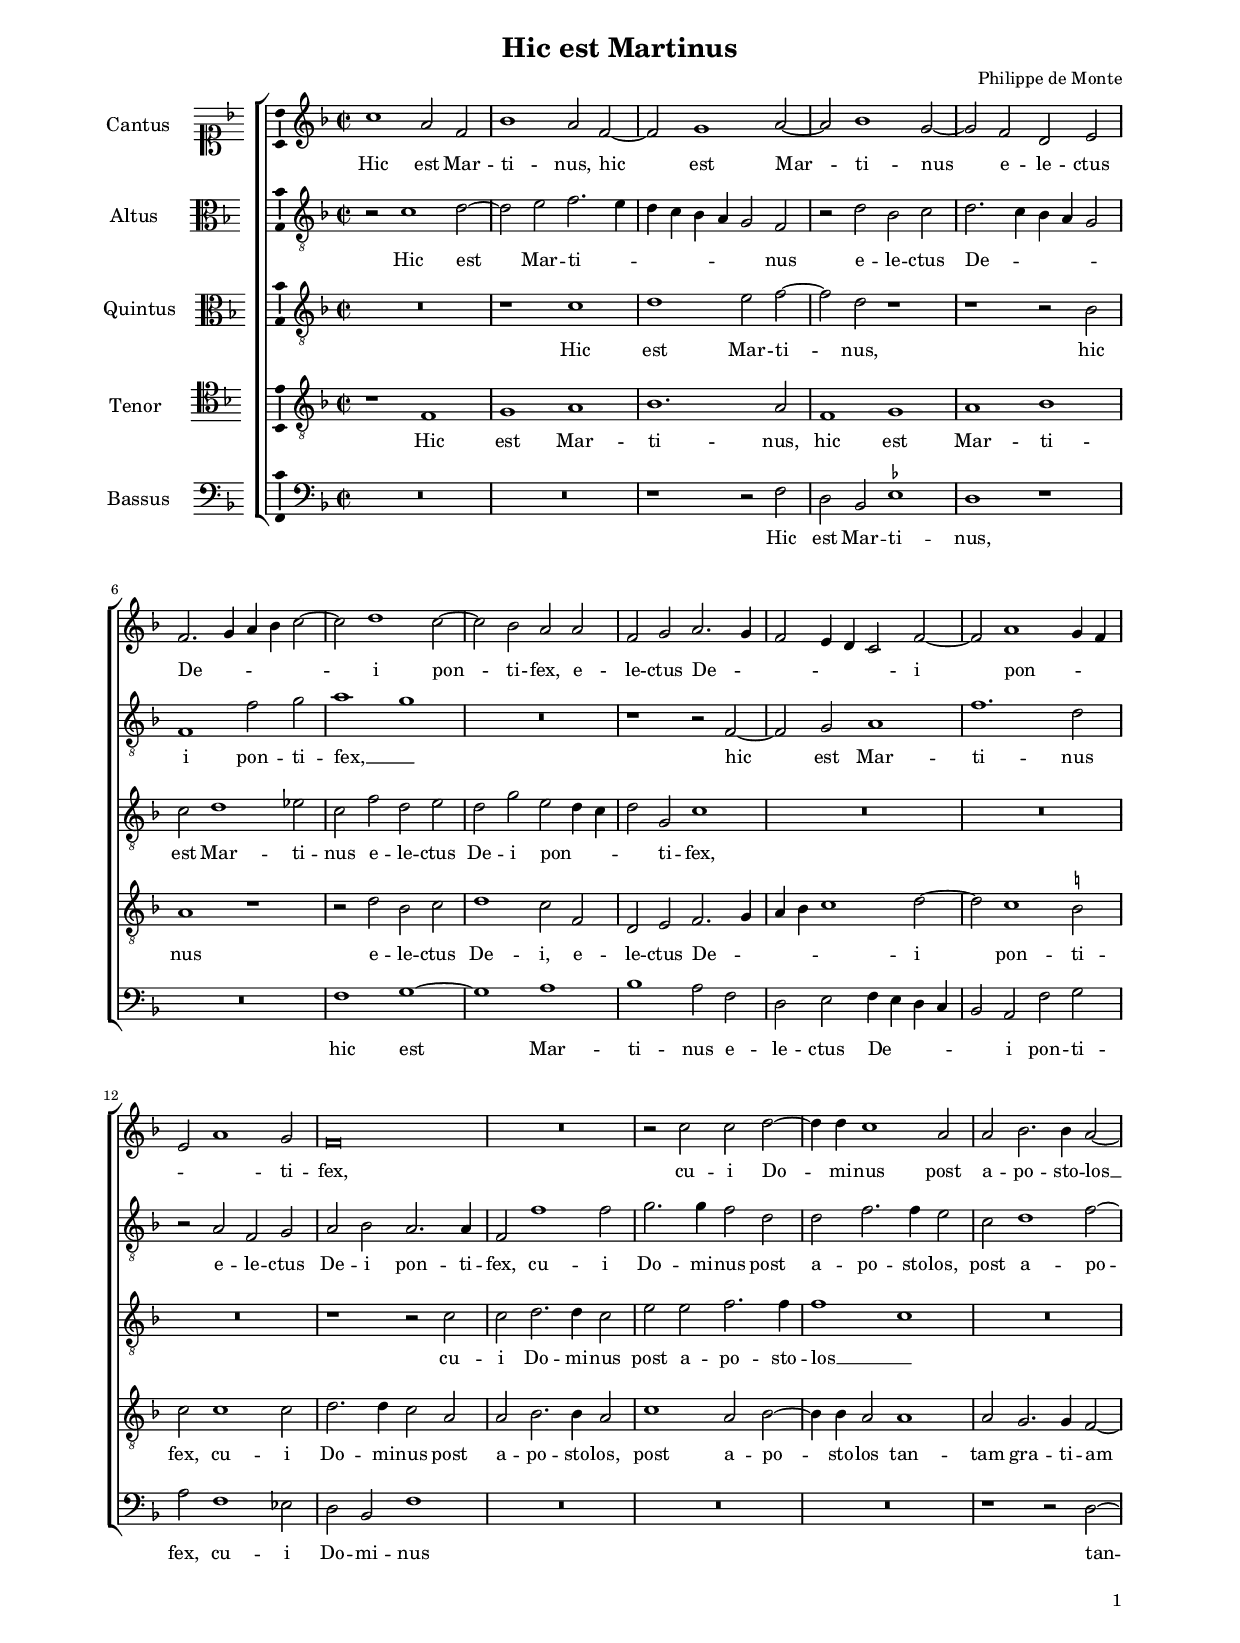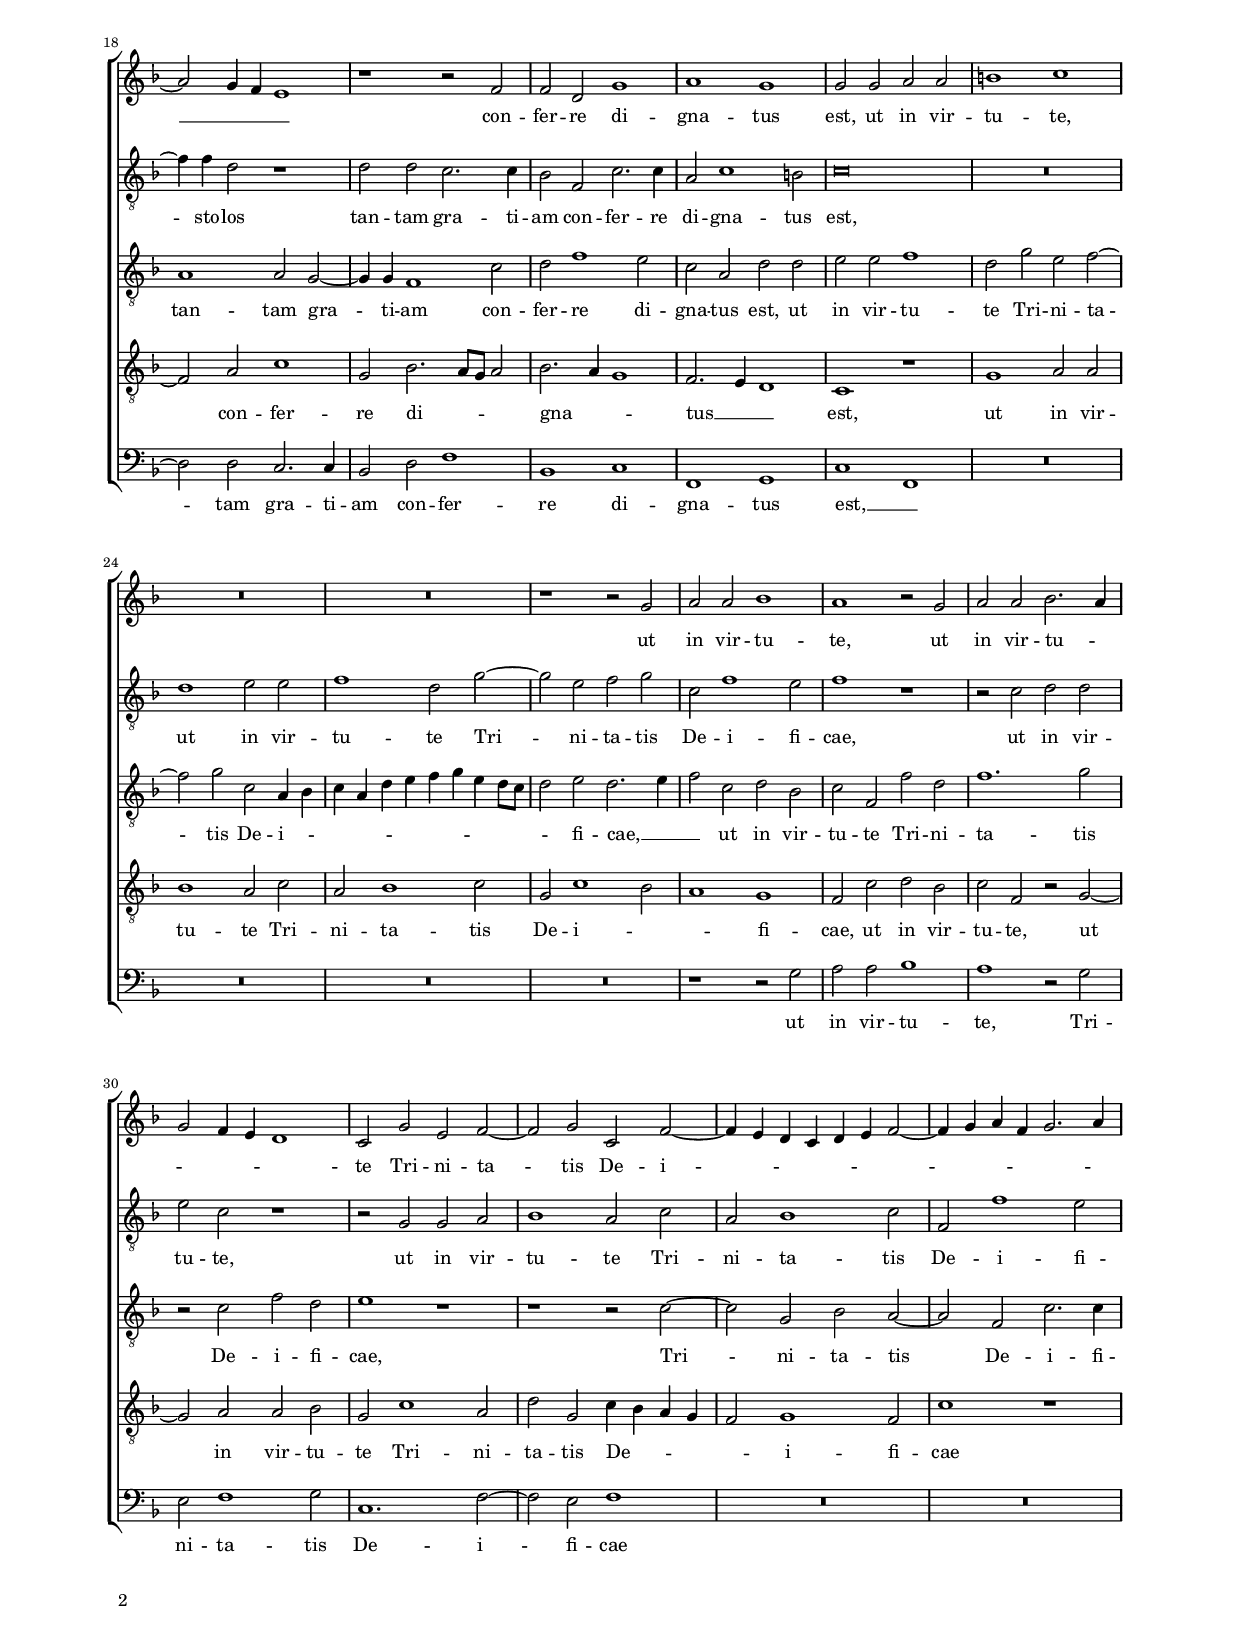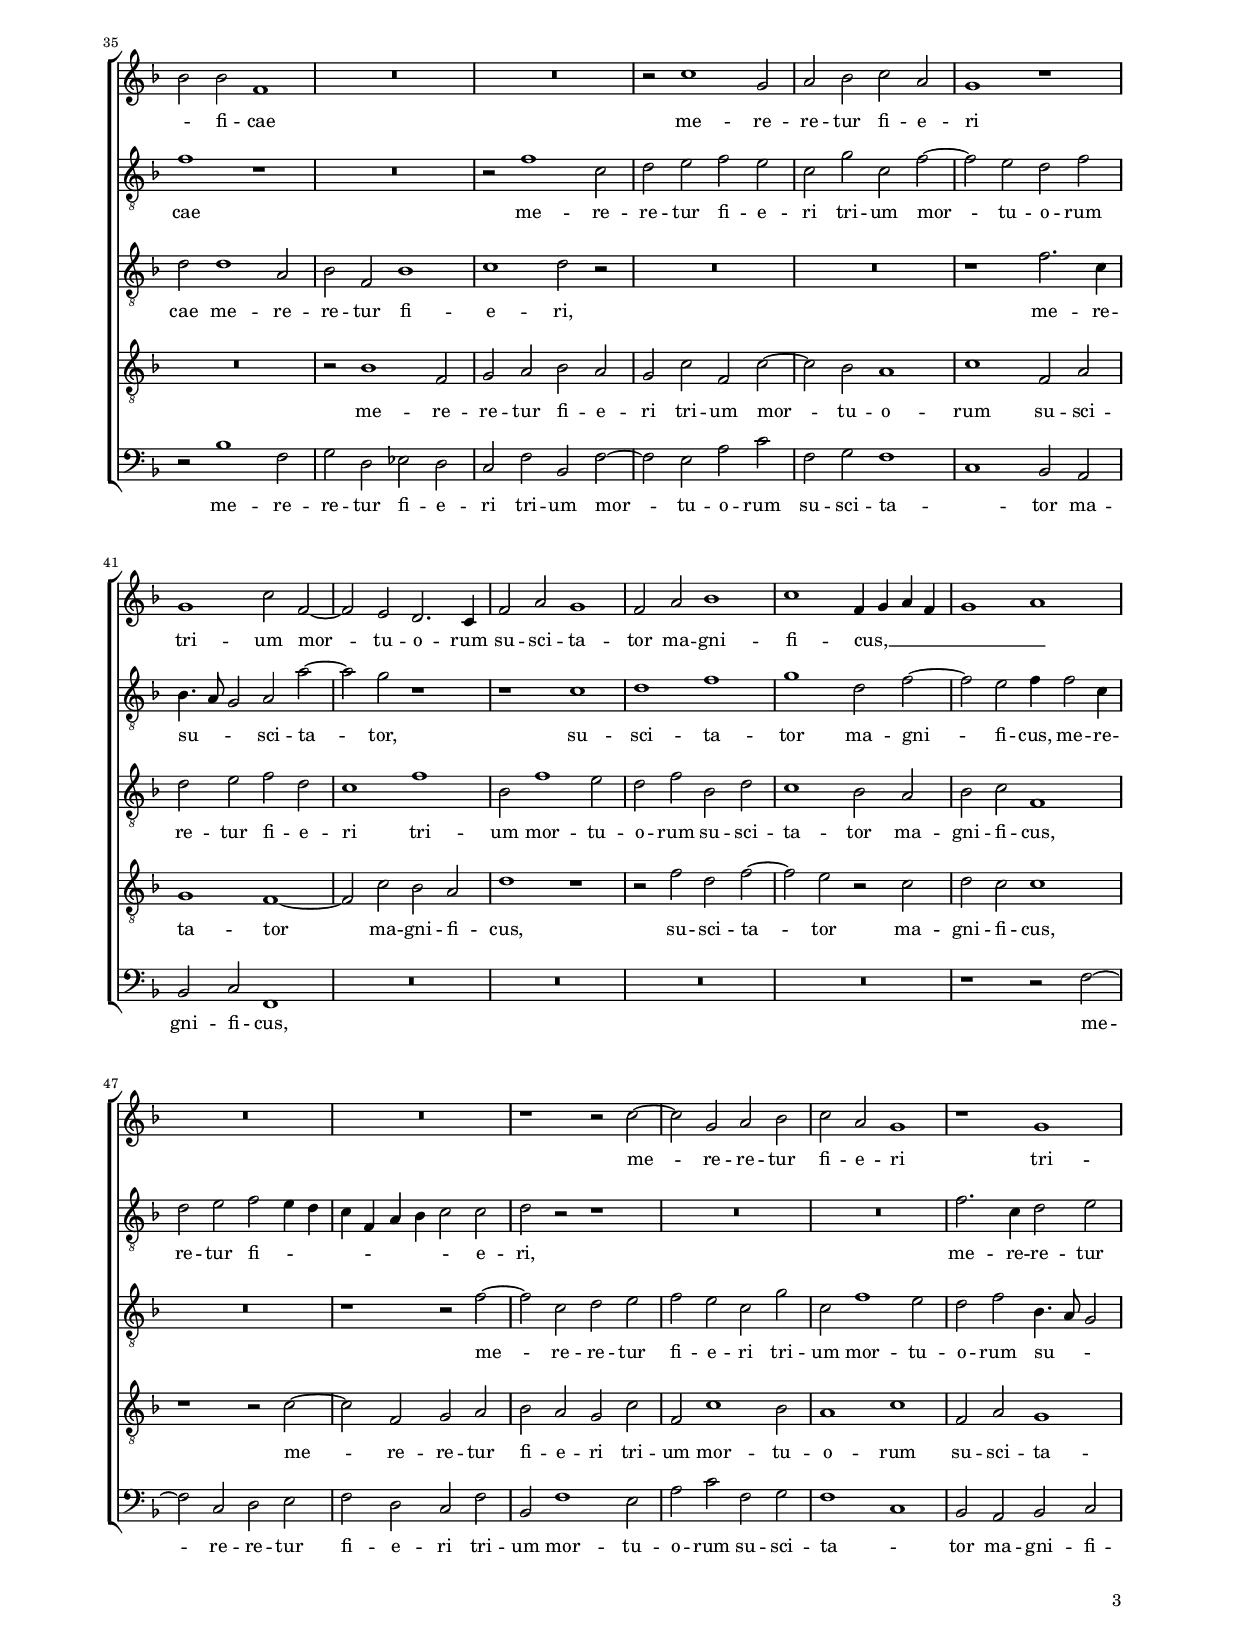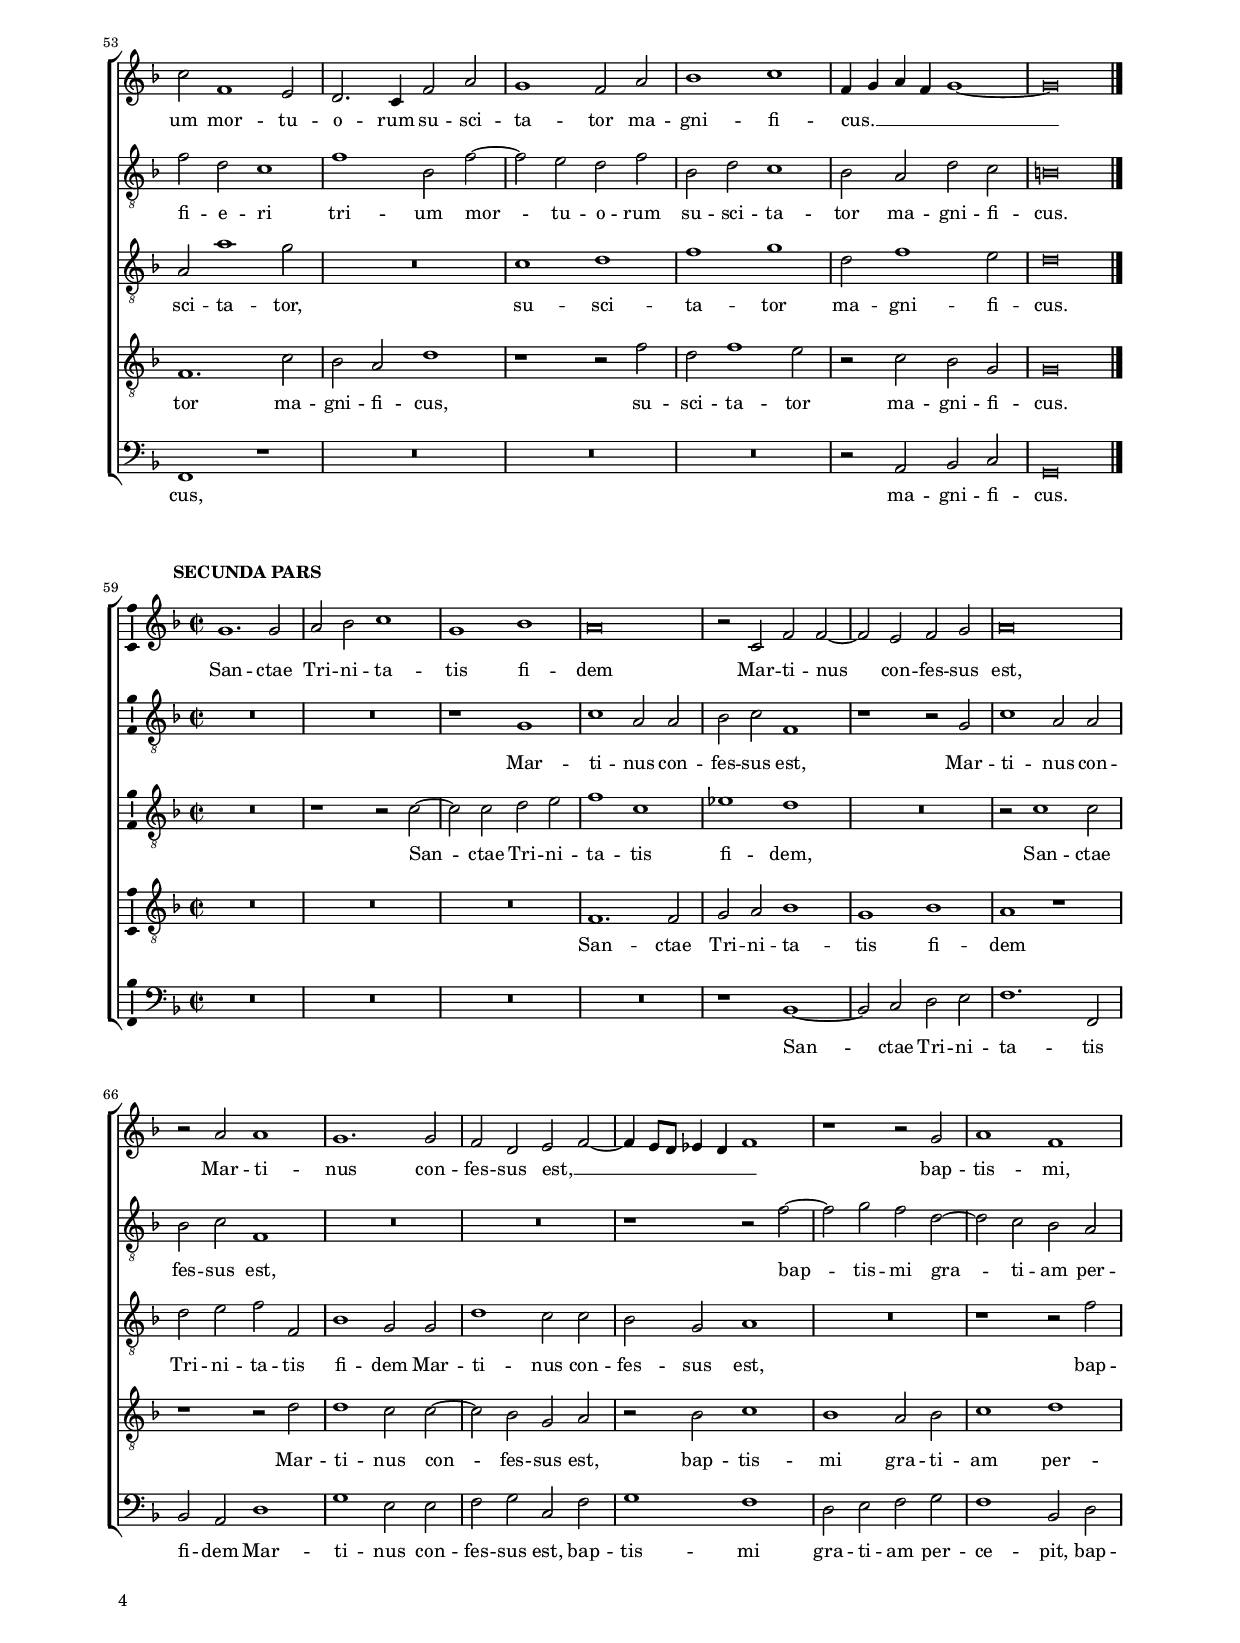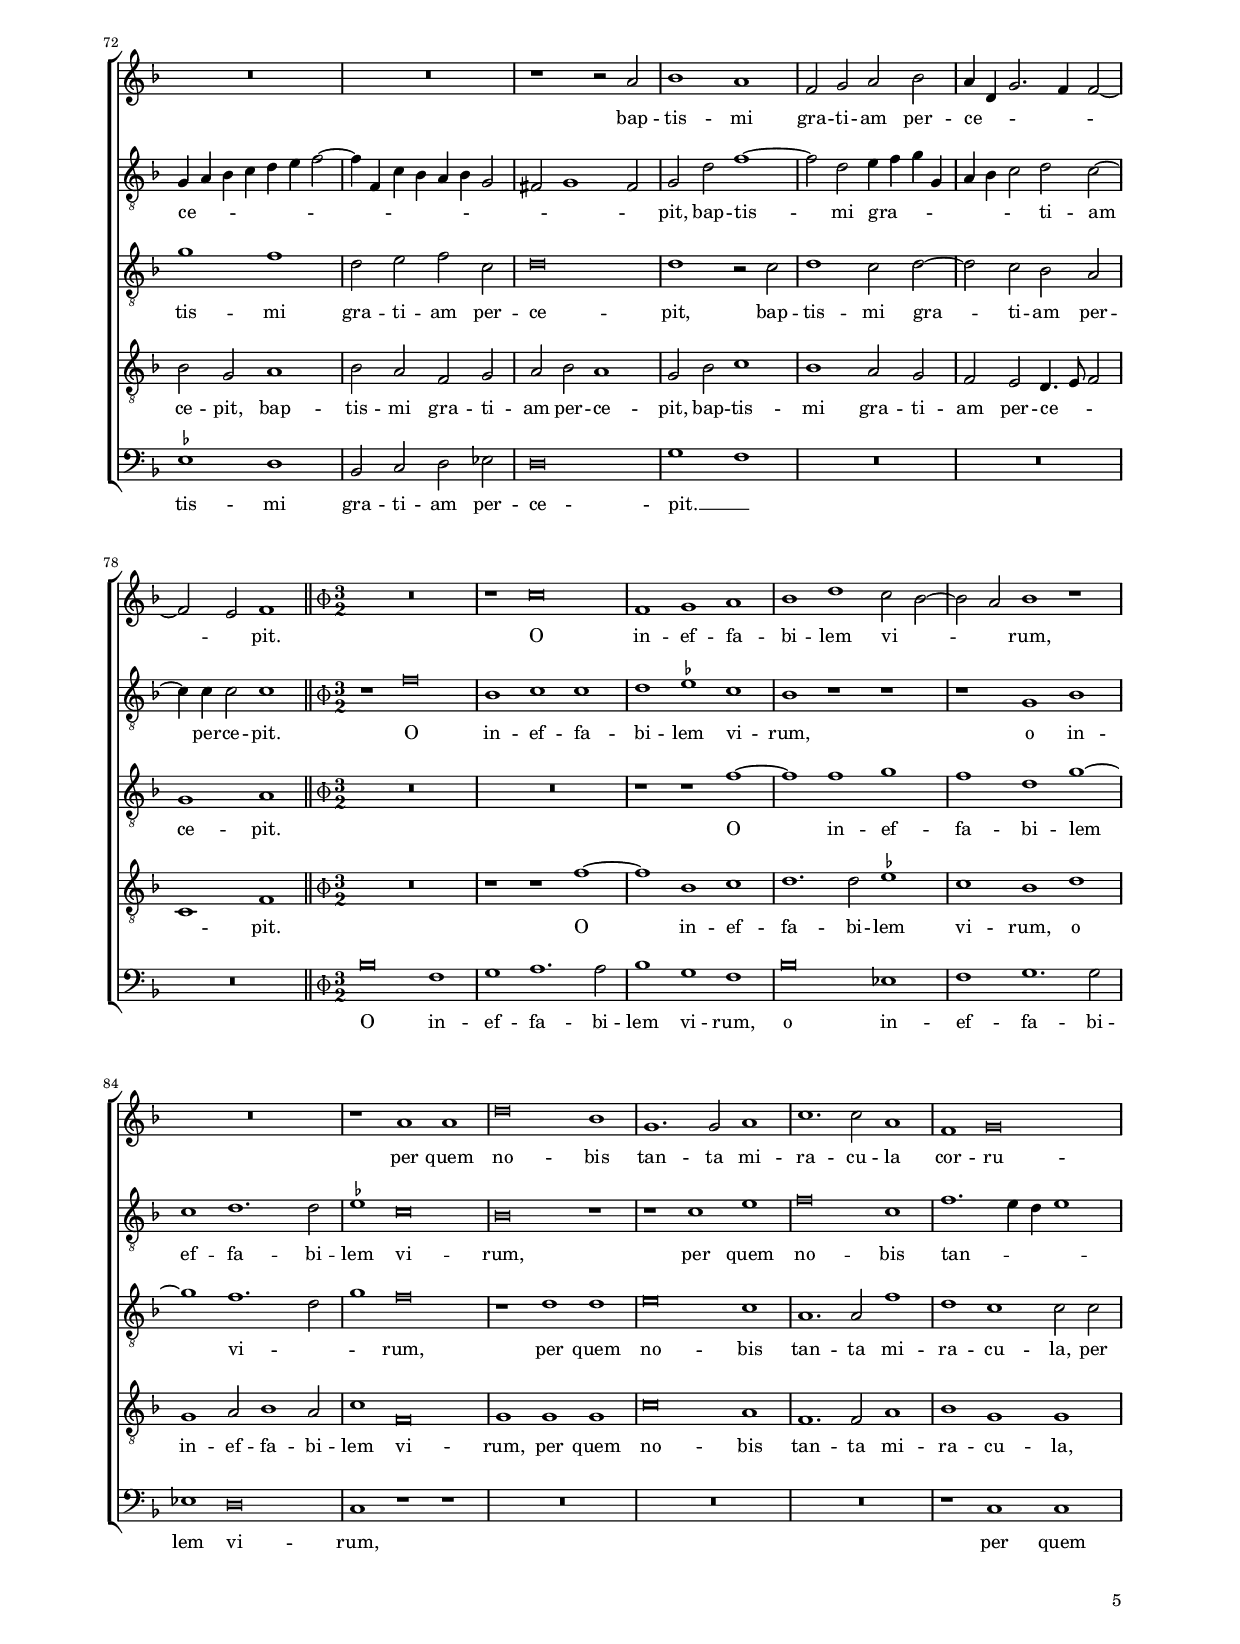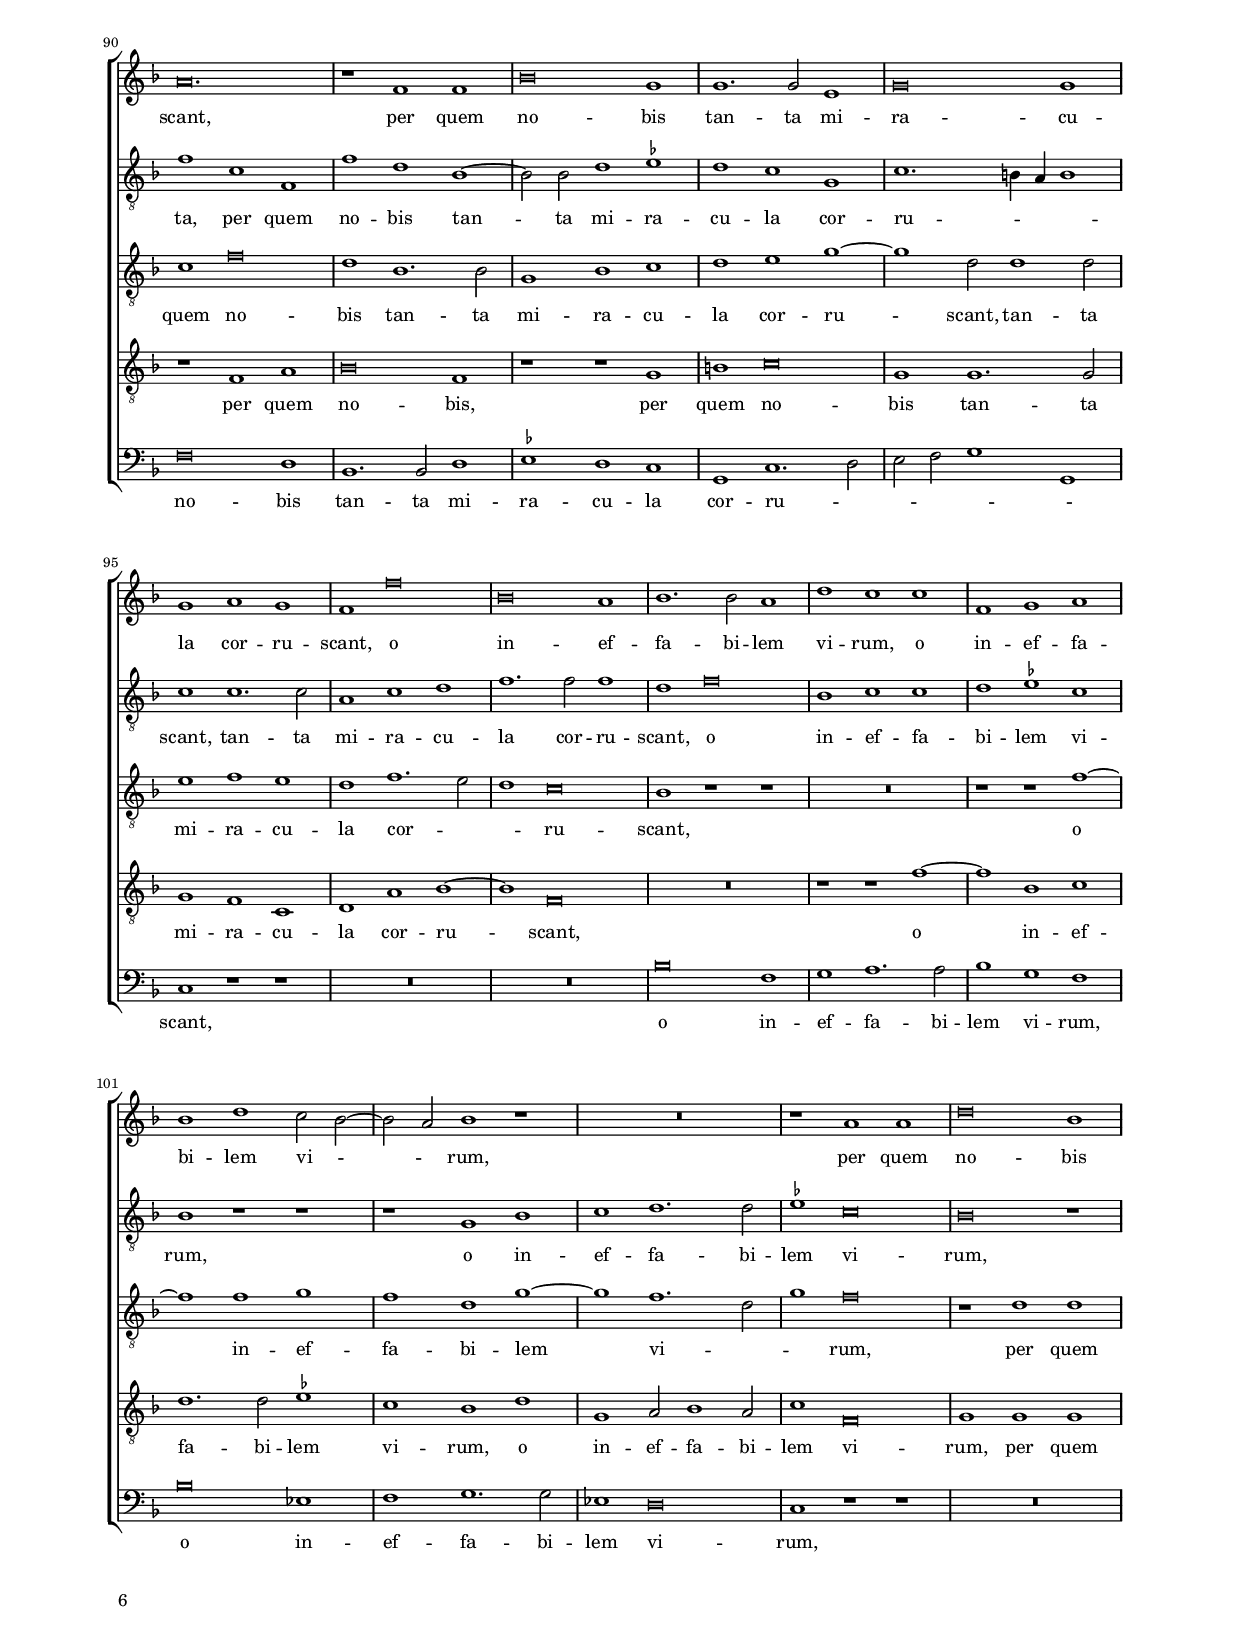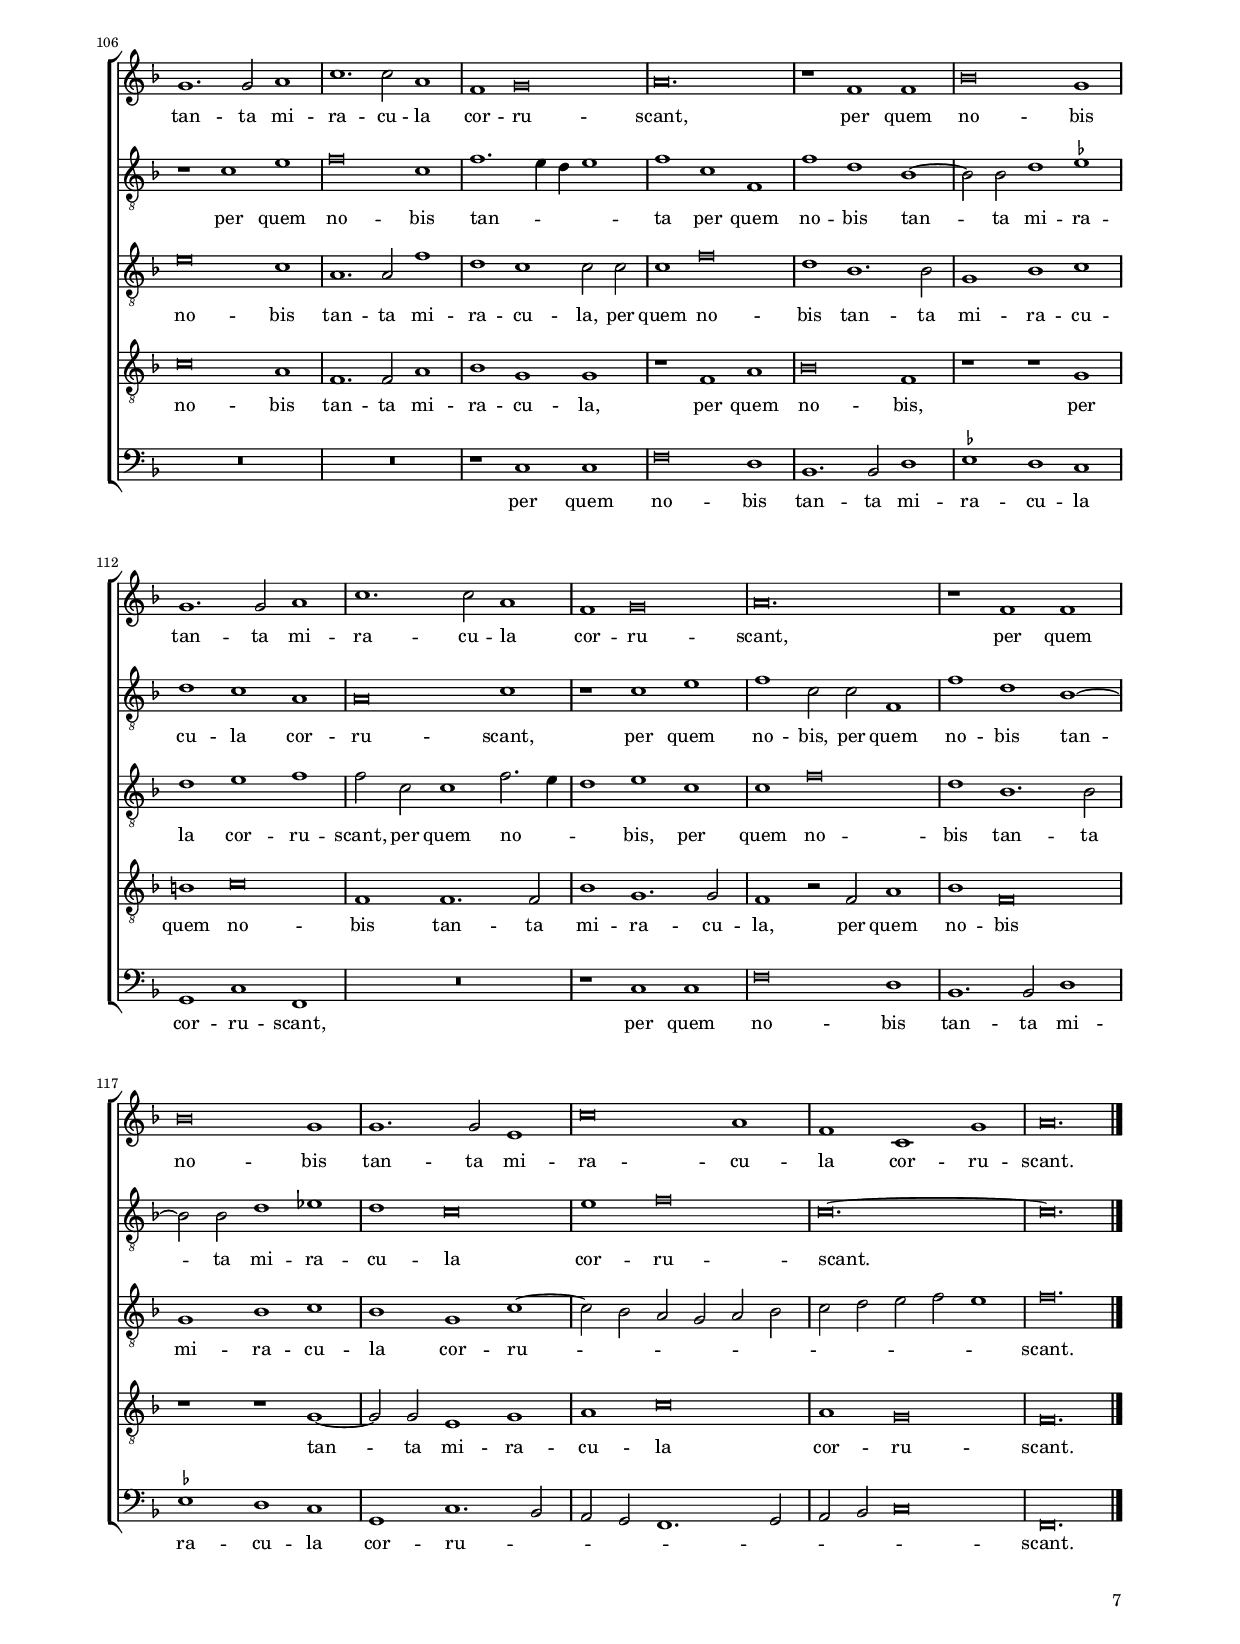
\header
{
  title="Hic est Martinus"
  composer="Philippe de Monte"
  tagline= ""
}

\version "2.24.2"
\language deutsch
#(set-global-staff-size 15)
% #(set-default-paper-size "letter")
#(ly:set-option 'point-and-click #f)

	
	ficta = { \once \set suggestAccidentals = ##t }
	
	forget = #(define-music-function (music) (ly:music?) #{
		\accidentalStyle forget
		$music
		\accidentalStyle default
		#})
	
	#(define ((double-time-signature glyph a b) grob)
	(grob-interpret-markup grob
			(markup #:override '(baseline-skip . 2.5) #:number
					(#:line ((markup (#:musicglyph glyph))
							(#:fontsize -1 #:column (a b)))))))


\paper
	{
	top-margin = 1.8 \cm
	bottom-margin = 1.2 \cm
	left-margin = 2 \cm
	right-margin = 2 \cm
	ragged-bottom = ##f
	ragged-last-bottom = ##f
	print-page-number = ##f
	score-system-spacing = #'((basic-distance . 16) (minimum-distance . 14) (padding . 5) (strechability . 150))
	system-system-spacing = #'((basic-distance . 16) (minimum-distance . 14) (padding . 5) (strechability . 150))
	oddFooterMarkup=\markup   \fill-line { "" \fromproperty #'page:page-number-string }
	evenFooterMarkup=\markup  \fill-line { \fromproperty #'page:page-number-string "" }
	last-bottom-spacing = #'((basic-distance . 12) (minimum-distance . 7) (padding . 4))
%	systems-per-page = 3
%	page-count = 6
%	min-systems-per-page = 3
	}

global = {
	\key f \major
	\time 2/2 \set Score.measureLength = #(ly:make-moment 2/1)
	\set Score.tempoHideNote = ##t
	\tempo 2 = 90
	\skip 1*2*58 \bar "|."
	}
	

incipitcantus = \markup { \score {
	{
	\set Staff.instrumentName = \markup { \fontsize #1 "Cantus" }
	\key f \major
	\clef soprano
	s4 \bar ""
	}
	\layout  {
	raggedright = ##t
	indent = 1.8 \cm
	line-width = 2.5 \cm
	\context { \Staff \remove Time_signature_engraver }
	\override Staff.Clef.Y-extent = #'(0 . 0)
	}} \hspace #1 }
	  
	  
incipitaltus = \markup { \score {
	{
	\set Staff.instrumentName = \markup { \fontsize #1 "Altus" }
	\key f \major
	\clef alto
	s4 \bar ""
	}
	\layout  {
	raggedright = ##t
	indent = 1.8 \cm
	line-width = 2.5 \cm
	\context { \Staff \remove Time_signature_engraver }
	\override Staff.Clef.Y-extent = #'(0 . 0)
	}} \hspace #1 }
	  
	  
incipitquintus = \markup { \score {
	{
	\set Staff.instrumentName = \markup { \fontsize #1 "Quintus" }
	\key f \major
	\clef alto
	s4 \bar ""
	}
	\layout  {
	raggedright = ##t
	indent = 1.8 \cm
	line-width = 2.5 \cm
	\context { \Staff \remove Time_signature_engraver }
	\override Staff.Clef.Y-extent = #'(0 . 0)
	}} \hspace #1 }
	  

incipittenor = \markup { \score {
	{
	\set Staff.instrumentName = \markup { \fontsize #1 "Tenor" }
	\key f \major
	\clef tenor
	s4 \bar ""
	}
	\layout  {
	raggedright = ##t
	indent = 1.8 \cm
	line-width = 2.5 \cm
	\context { \Staff \remove Time_signature_engraver }
	\override Staff.Clef.Y-extent = #'(0 . 0)
	}} \hspace #1 }

	  
incipitbassus = \markup { \score {
	{
	\set Staff.instrumentName = \markup { \fontsize #1 "Bassus" }
	\key f \major
	\clef bass
	s4 \bar ""
	}
	\layout  {
	raggedright = ##t
	indent = 1.8 \cm
	line-width = 2.5 \cm
	\context { \Staff \remove Time_signature_engraver }
	\override Staff.Clef.Y-extent = #'(0 . 0)
	}} \hspace #1 }


cantus =  \relative c''
	{
	c1 a2 f
	b1 a2 f~
	f2 g1 a2~
	a2 b1 g2~
%5
	g2 f d e |
	f2. g4 a b c2~
	c2 d1 c2~
	c2 b a a
	f2 g a2. g4
%10
	f2 e4 d c2 f~ |
	f2 a1 g4 f
	e2 a1 g2
	f\breve
	R\breve
%15
	r2 c' c d~ |
	d4 d c1 a2
	a2 b2. b4 a2~
	a2 g4 f e1
	r1 r2 f
%20
	f2 d g1 |
	a1 g
	g2 g a a
	h1 c
	R\breve
%25
	R\breve
	r1 r2 g |
	a2 a b1
	a1 r2 g
	a2 a b2. a4
%30
	g2 f4 e d1
	c2 g' e f~
	f2 g c, f~ |
	f4 e d c d4 e f2~
	f4 g a f g2. a4
%35
	b2 b f1
	R\breve
	R\breve
	r2 c'1 g2 |
	a2 b c a
%40
	g1 r
	g1 c2 f,~
	f2 e d2. c4
	f2 a g1
	f2 a b1 |
%45
	c1 f,4 g a f
	g1 a
	R\breve
	R\breve
	r1 r2 c~
%50
	c2 g a b |
	c2 a g1
	r1 g
	c2 f,1 e2
	d2. c4 f2 a
%55
	g1 f2 a |
	b1 c
	f,4 g a f g1~
	g\breve |
	}


altus =  \relative c'
	{
	r2 c1 d2~
	d2 e f2. e4
	d4 c b a g2 f
	r2 d' b c
%5
	d2. c4 b a g2 |
	f1 f'2 g
	a1 g
	R\breve
	r1 r2 f,~
%10
	f2 g a1 |
	f'1. d2
	r2 a f g
	a2 b a2. a4
	f2 f'1 f2
%15
	g2. g4 f2 d |
	d2 f2. f4 e2
	c2 d1 f2~
	f4 f d2 r1
	d2 d c2. c4
%20
	b2 f c'2. c4 |
	a2 c1 h2
	c\breve
	R\breve
	d1 e2 e
%25
	f1 d2 g~ |
	g2 e f g
	c,2 f1 e2
	f1 r
	r2 c d d
%30
	e2 c r1 |
	r2 g g a
	b1 a2 c
	a2 b1 c2
	f,2 f'1 e2
%35
	f1 r |
	R\breve
	r2 f1 c2
	d2 e f e
	c2 g' c, f~
%40
	f2 e d f |
	b,4. a8 g2 a a'~
	a2 g r1
	r1 c,
	d1 f
%45
	g1 d2 f~ |
	f2 e f4 f2 c4
	d2 e f e4 d
	c4 f, a b c2 c
	d2 r r1
%50
	R\breve |
	R\breve
	f2. c4 d2 e
	f2 d c1
	f1 b,2 f'~
%55
	f2 e d f |
	b,2 d c1
	b2 a d c
	h\breve |
	}


quintus  =  \relative c'
	{
	R\breve
	r1 c
	d1 e2 f~
	f2 d r1
%5
	r1 r2 b |
	c2 d1 es2
	c2 f d e
	d2 g e d4 c
	d2 g, c1
%10
	R\breve |
	R\breve
	R\breve
	r1 r2 c
	c2 d2. d4 c2
%15
	e2 e f2. f4 |
	f1 c
	R\breve
	a1 a2 g~
	g4 g f1 c'2
%20
	d2 f1 e2 |
	c2 a d d
	e2 e f1
	d2 g e f~
	f2 g c, a4 b
%25
	c4 a d e f g e d8 c |
	d2 e d2. e4
	f2 c d b
	c2 f, f' d
	f1. g2
%30
	r2 c, f d |
	e1 r
	r1 r2 c~
	c2 g b a~
	a2 f c'2. c4
%35
	d2 d1 a2 |
	b2 f b1
	c1 d2 r
	R\breve
	R\breve
%40
	r1 f2. c4 |
	d2 e f d
	c1 f
	b,2 f'1 e2
	d2 f b, d
%45
	c1 b2 a |
	b2 c f,1
	R\breve
	r1 r2 f'~
	f2 c d e
%50
	f2 e c g' |
	c,2 f1 e2
	d2 f b,4. a8 g2
	a2 a'1 g2
	R\breve
%55
	c,1 d |
	f1 g
	d2 f1 e2
	d\breve |
	}


tenor =  \relative c'
	{
	r1 f,
	g1 a
	b1. a2
	f1 g
%5
	a1 b |
	a1 r
	r2 d b c
	d1 c2 f,
	d2 e f2. g4
%10
	a4 b c1 d2~ |
	d2 c1 \ficta h2
	c2 c1 c2
	d2. d4 c2 a
	a2 b2. b4 a2
%15
	c1 a2 b~ |
	b4 b a2 a1
	a2 g2. g4 f2~
	f2 a c1
	g2 b2. a8 g a2
%20
	b2. a4 g1 |
	f2. e4 d1
	c1 r
	g'1 a2 a
	b1 a2 c
%25
	a2 b1 c2 |
	g2 c1 b2
	a1 g
	f2 c' d b
	c2 f, r g~ |
%30
	g2 a a b |
	g2 c1 a2
	d2 g, c4 b a g
	f2 g1 f2
	c'1 r
%35
	R\breve |
	r2 b1 f2
	g2 a b a
	g2 c f, c'~
	c2 b a1
%40
	c1 f,2 a |
	g1 f~
	f2 c' b a
	d1 r
	r2 f d f~
%45
	f2 e r c |
	d2 c c1
	r1 r2 c~
	c2 f, g a
	b2 a g c
%50
	f,2 c'1 b2 |
	a1 c
	f,2 a g1
	f1. c'2
	b2 a d1
%55
	r1 r2 f |
	d2 f1 e2
	r2 c b g
	g\breve |
	}


bassus  =  \relative c
	{
	R\breve
	R\breve
	r1 r2 f
	d2 b \ficta es1
%5
	d1 r |
	R\breve
	f1 g~
	g1 a
	b1 a2 f
%10
	d2 e f4 e d c |
	b2 a f' g
	a2 f1 es2
	d2 b f'1
	R\breve
%15
	R\breve |
	R\breve
	r1 r2 d~
	d2 d c2. c4
	b2 d f1
%20
	b,1 c |
	f,1 g
	c1 f,
	R\breve
	R\breve
%25
	R\breve |
	R\breve
	r1 r2 g'
	a2 a b1
	a1 r2 g
%30
	e2 f1 g2 |
	c,1. f2~
	f2 e f1
	R\breve
	R\breve
%35
	r2 b1 f2 |
	g2 d es d
	c2 f b, f'~
	f2 e a c
	f,2 g f1
%40
	c1 b2 a |
	b2 c f,1
	R\breve
	R\breve
	R\breve
%45
	R\breve |
	r1 r2 f'~
	f2 c d e
	f2 d c f
	b,2 f'1 e2
%50
	a2 c f, g |
	f1 c
	b2 a b c
	f,1 r
	R\breve
%55
	R\breve |
	R\breve
	r2 a b c
	g\breve |
	}


lyricscantus = \lyricmode {
	Hic est Mar -- ti -- nus,
	hic est Mar -- ti -- nus
	e -- le -- ctus De -- _ _ _ _ i pon -- ti -- fex,
	e -- le -- ctus De -- _ _ _ _ _ i pon -- _ _ _ _ ti -- fex,
	cu -- i Do -- mi -- nus post a -- po -- sto -- los __ _ _ _ con -- fer -- re di -- gna -- tus est,
	ut in vir -- tu -- te,
	ut in vir -- tu -- te,
	ut in vir -- tu -- _ _ _ _ _ te
	Tri -- ni -- ta -- tis De -- i -- _ _ _ _ _ _ _ _ _ _ _ _ fi -- cae
	me -- re -- re -- tur fi -- e -- ri
	tri -- um mor -- tu -- o -- rum su -- sci -- ta -- tor ma -- gni -- fi -- cus, __ _ _ _ _ _
	me -- re -- re -- tur fi -- e -- ri
	tri -- um mor -- tu -- o -- rum su -- sci -- ta -- tor ma -- gni -- fi -- cus. __ _ _ _ _
	}


lyricsaltus = \lyricmode {
	Hic est Mar -- ti -- _ _ _ _ _ _ nus
	e -- le -- ctus De -- _ _ _ _ i pon -- ti -- fex, __ _
	hic est Mar -- ti -- nus
	e -- le -- ctus De -- i pon -- ti -- fex,
	cu -- i Do -- mi -- nus post a -- po -- sto -- los,
	post a -- po -- sto -- los tan -- tam gra -- ti -- am con -- fer -- re di -- gna -- tus est,
	ut in vir -- tu -- te
	Tri -- ni -- ta -- tis De -- i -- fi -- cae,
	ut in vir -- tu -- te,
	ut in vir -- tu -- te
	Tri -- ni -- ta -- tis De -- i -- fi -- cae
	me -- re -- re -- tur fi -- e -- ri
	tri -- um mor -- tu -- o -- rum su -- _ _ sci -- ta -- tor,
	su -- sci -- ta -- tor ma -- gni -- fi -- cus,
	me -- re -- re -- tur fi -- _ _ _ _ _ _ _ e -- ri,
	me -- re -- re -- tur fi -- e -- ri
	tri -- um mor -- tu -- o -- rum su -- sci -- ta -- tor ma -- gni -- fi -- cus.
	}

	
lyricsquintus = \lyricmode {
	Hic est Mar -- ti -- nus,
	hic est Mar -- ti -- nus
	e -- le -- ctus De -- i pon -- _ _ _ ti -- fex,
	cu -- i Do -- mi -- nus post a -- po -- sto -- los __ _ tan -- tam gra -- ti -- am con -- fer -- re di -- gna -- tus est,
	ut in vir -- tu -- te
	Tri -- ni -- ta -- tis De -- i -- _ _ _ _ _ _ _ _ _ _ _ fi -- cae, __ _ _
	ut in vir -- tu -- te
	Tri -- ni -- ta -- tis De -- i -- fi -- cae,
	Tri -- ni -- ta -- tis De -- i -- fi -- cae
	me -- re -- re -- tur fi -- e -- ri,
	me -- re -- re -- tur fi -- e -- ri
	tri -- um mor -- tu -- o -- rum su -- sci -- ta -- tor ma -- gni -- fi -- cus,
	me -- re -- re -- tur fi -- e -- ri
	tri -- um mor -- tu -- o -- rum su -- _ _ sci -- ta -- tor,
	su -- sci -- ta -- tor ma -- gni -- fi -- cus.
	}


lyricstenor = \lyricmode {
	Hic est Mar -- ti -- nus,
	hic est Mar -- ti -- nus
	e -- le -- ctus De -- i,
	e -- le -- ctus De -- _ _ _ _ i pon -- ti -- fex,
	cu -- i Do -- mi -- nus post a -- po -- sto -- los,
	post a -- po -- sto -- los tan -- tam gra -- ti -- am con -- fer -- re di -- _ _ _ gna -- _ _ tus __ _ _ est,
	ut in vir -- tu -- te
	Tri -- ni -- ta -- tis De -- i -- _ _ fi -- cae,
	ut in vir -- tu -- te,
	ut in vir -- tu -- te
	Tri -- ni -- ta -- tis De -- _ _ _ _ i -- fi -- cae
	me -- re -- re -- tur fi -- e -- ri
	tri -- um mor -- tu -- o -- rum su -- sci -- ta -- tor ma -- gni -- fi -- cus,
	su -- sci -- ta -- tor ma -- gni -- fi -- cus,
	me -- re -- re -- tur fi -- e -- ri
	tri -- um mor -- tu -- o -- rum su -- sci -- ta -- tor ma -- gni -- fi -- cus,
	su -- sci -- ta -- tor ma -- gni -- fi -- cus.
	}


lyricsbassus = \lyricmode {
	Hic est Mar -- ti -- nus,
	hic est Mar -- ti -- nus
	e -- le -- ctus De -- _ _ _ _ i pon -- ti -- fex,
	cu -- i Do -- mi -- nus tan -- tam gra -- ti -- am con -- fer -- re di -- gna -- tus est, __ _
	ut in vir -- tu -- te,
	Tri -- ni -- ta -- tis De -- i -- fi -- cae
	me -- re -- re -- tur fi -- e -- ri
	tri -- um mor -- tu -- o -- rum su -- sci -- ta -- _ tor ma -- gni -- fi -- cus,
	me -- re -- re -- tur fi -- e -- ri
	tri -- um mor -- tu -- o -- rum su -- sci -- ta -- _ tor ma -- gni -- fi -- cus,
	ma -- gni -- fi -- cus.
	}


\score
{  
	\transpose c c {
	\new ChoirStaff \with { \override StaffGrouper.staff-staff-spacing.basic-distance = #12 }
	<<

	\new Staff << \global
	\new Voice="v1" {
		\set Staff.instrumentName=\incipitcantus
		\set Staff.midiInstrument = "reed organ"
		\clef violin
		\cantus }
	\new Lyrics \lyricsto "v1" {\lyricscantus }
	>>


	\new Staff << \global
	\new Voice="v2" {
		\set Staff.instrumentName=\incipitaltus
		\set Staff.midiInstrument = "reed organ"
		\clef "G_8" % violin
		\altus}
	\new Lyrics \lyricsto "v2" {\lyricsaltus }
	>>


	\new Staff << \global
	\new Voice="v5" {
		\set Staff.instrumentName=\incipitquintus
		\set Staff.midiInstrument = "reed organ"
		\clef "G_8" % violin
		\quintus}
	\new Lyrics \lyricsto "v5" {\lyricsquintus }
	>>


	\new Staff << \global
	\new Voice="v3" {
		\set Staff.instrumentName=\incipittenor
		\set Staff.midiInstrument = "reed organ"
		\clef "G_8"
		\tenor }
	\new Lyrics \lyricsto "v3" {\lyricstenor }
	>>


	\new Staff << \global
	\new Voice="v4" {
		\set Staff.instrumentName=\incipitbassus
		\set Staff.midiInstrument = "reed organ"
		\clef bass
		\bassus }
	\new Lyrics \lyricsto "v4" {\lyricsbassus}
	>>

	>>
	} % transpose

	\layout
	{
	indent = 2.5 \cm
	\context { \Staff \override TimeSignature.break-visibility = #end-of-line-invisible }
	\context { \Lyrics \override VerticalAxisGroup.nonstaff-relatedstaff-spacing.padding = #1.4 }
%	\context { \Lyrics \override LyricText.font-size = #1 }
	\context { \Staff \consists Ambitus_engraver }
	\context { \Score \override BarNumber.padding = #2 }
	\context { \Voice \override NoteHead.style = #'baroque }
	}


\midi
	{
	}

}

%%%%%%%%%%%%%%%%%%%%  SECUNDA PARS %%%%%%%%%%%%%%%%%%%%


global = {
	\key f \major
	\time 2/2 \set Score.measureLength = #(ly:make-moment 2/1)
	\set Score.tempoHideNote = ##t
	\tempo 2 = 90
	\set Score.currentBarNumber = #59
	\skip 1*2*20 \bar "||"
	\once \override Score.TimeSignature.stencil = #(double-time-signature "timesig.mensural34" "3" "2") \time 3/1
	\override SpacingSpanner.base-shortest-duration = #(ly:make-moment 1/2) %\newSpacingSection
	\tempo 1 = 135
	\skip 1*3*43 \bar "|."
	}


cantus =  \relative c''
	{
	g1. g2   
	a2 b c1
	g1 b
	a\breve
%5
	r2 c, f f~ |
	f2 e f g
	a\breve
	r2 a a1
	g1. g2
%10
	f2 d e f~ |
	f4 e8 d es4 d f1
	r1 r2 g
	a1 f
	R\breve
%15
	R\breve |
	r1 r2 a
	b1 a
	f2 g a b
	a4 d, g2. f4 f2~
%20
	f2 e f1 |
% Triple time
	R\breve.
	r1 c'\breve
	f,1 g a
	b1 d c2 b~
%25
	b2 a b1 r |
	R\breve.
	r1 a a
	d\breve b1
	g1. g2 a1
%30
	c1. c2 a1 |
	f1 g\breve
	a\breve.
	r1 f f
	b\breve g1
%35
	g1. g2 e1 |
	g\breve g1
	g1 a g
	f1 f'\breve
	b,\breve a1
%40
	b1. b2 a1 |
	d1 c c
	f,1 g a
	b1 d c2 b~
	b2 a b1 r
%45
	R\breve. |
	r1 a a
	d\breve b1
	g1. g2 a1
	c1. c2 a1
%50
	f1 g\breve |
	a\breve.
	r1 f f
	b\breve g1
	g1. g2 a1
%55
	c1. c2 a1 |
	f1 g\breve
	a\breve.
	r1 f f
	b\breve g1
%60
	g1. g2 e1 |
	c'\breve a1
	f1 c g'
	a\breve. |
	}


altus =  \relative c'
	{
	R\breve
	R\breve
	r1 g
	c1 a2 a
%5
	b2 c f,1 |
	r1 r2 g
	c1 a2 a
	b2 c f,1
	R\breve
%10
	R\breve |
	r1 r2 f'~
	f2 g f d~
	d2 c b a
	g4 a b c d e f2~
%15
	f4 f, c' b a b g2 |
	fis2 g1 fis2
	g2 d' f1~
	f2 d e4 f g g,
	a4 b c2 d c~
%20
	c4 c c2 c1 |
% Triple time
	r1 f\breve
	b,1 c c
	d1 \ficta es c
	b1 r r
%25
	r1 g b |
	c1 d1. d2
	\ficta es1 c\breve
	b\breve r1
	r1 c e
%30
	f\breve c1 |
	f1. e4 d e1
	f1 c f,
	f'1 d b~
	b2 b d1 \ficta es1
%35
	d1 c g |
	c1. h4 a h1
	c1 c1. c2
	a1 c d
	f1. f2 f1
%40
	d1 f\breve |
	b,1 c c
	d1 \ficta es c
	b1 r r
	r1 g b
%45
	c1 d1. d2 |
	\ficta es1 c\breve
	b\breve r1
	r1 c e
	f\breve c1
%50
	f1. e4 d e1 |
	f1 c f,
	f'1 d b~
	b2 b d1 \ficta es
	d1 c a
%55
	a\breve c1 |
	r1 c e
	f1 c2 c f,1
	f'1 d b~
	b2 b d1 es
%60
	d1 c\breve |
	e1 f\breve
	c\breve.~
	c\breve.|
	}

	
quintus  =  \relative c'
	{
	R\breve
	r1 r2 c~
	c2 c d e
	f1 c
%5
	es1 d |
	R\breve
	r2 c1 c2
	d2 e f f,
	b1 g2 g
%10
	d'1 c2 c |
	b2 g a1
	R\breve
	r1 r2 f'
	g1 f
%15
	d2 e f c |
	d\breve
	d1 r2 c
	d1 c2 d~
	d2 c b a
%20
	g1 a |
% Triple time
	R\breve.
	R\breve.
	r1 r f'~
	f1 f g
%25
	f1 d g~ |
	g1 f1. d2
	g1 f\breve
	r1 d d
	e\breve c1
%30
	a1. a2 f'1 |
	d1 c c2 c
	c1 f\breve
	d1 b1. b2
	g1 b c
%35
	d1 e g~ |
	g1 d2 d1 d2
	e1 f e
	d1 f1. e2
	d1 c\breve
%40
	b1 r r |
	R\breve.
	r1 r f'~
	f1 f g
	f1 d g~
%45
	g1 f1. d2 |
	g1 f\breve
	r1 d d
	e\breve c1
	a1. a2 f'1
%50
	d1 c c2 c |
	c1 f\breve
	d1 b1. b2
	g1 b c
	d1 e f
%55
	f2 c c1 f2. e4 |
	d1 e c
	c1 f\breve
	d1 b1. b2
	g1 b c
%60
	b1 g c~ |
	c2 b a g a b
	c2 d e f e1
	f\breve. |
	}


tenor =  \relative c'
	{
	R\breve
	R\breve
	R\breve
	f,1. f2
%5
	g2 a b1 |
	g1 b
	a1 r
	r1 r2 d
	d1 c2 c~
%10
	c2 b g a |
	r2 b c1
	b1 a2 b
	c1 d
	b2 g a1
%15
	b2 a f g |
	a2 b a1
	g2 b c1
	b1 a2 g
	f2 e d4. e8 f2
%20
	c1 f |
% Triple time
	R\breve.
	r1 r f'~
	f1 b, c
	d1. d2 \ficta es1
%25
	c1 b d |
	g,1 a2 b1 a2
	c1 f,\breve
	g1 g g
	c\breve a1
%30
	f1. f2 a1 |
	b1 g g
	r1 f a
	b\breve f1
	r1 r g
%35
	h1 c\breve |
	g1 g1. g2
	g1 f c
	d1 a' b~
	b1 f\breve
%40
	R\breve. |
	r1 r f'~
	f1 b, c
	d1. d2 \ficta es1
	c1 b d
%45
	g,1 a2 b1 a2 |
	c1 f,\breve
	g1 g g
	c\breve a1
	f1. f2 a1
%50
	b1 g g |
	r1 f a
	b\breve f1
	r1 r g
	h1 c\breve
%55
	f,1 f1. f2 |
	b1 g1. g2
	f1 r2 f a1
	b1 f\breve
	r1 r g~
%60
	g2 g e1 g |
	a1 c\breve
	a1 g\breve
	f\breve. |
	}


bassus  =  \relative c
	{
	R\breve
	R\breve
	R\breve
	R\breve
%5
	r1 b~ |
	b2 c d e
	f1. f,2
	b2 a d1
	g1 e2 e
%10
	f2 g c, f |
	g1 f
	d2 e f g
	f1 b,2 d
	\ficta es1 d
%15
	b2 c d es |
	d\breve
	g1 f
	R\breve
	R\breve
%20
	R\breve |
% Triple time
	b\breve f1
	g1 a1. a2
	b1 g f
	b\breve es,1
%25
	f1 g1. g2 |
	es1 d\breve
	c1 r r
	R\breve.
	R\breve.
%30
	R\breve. |
	r1 c c
	f\breve d1
	b1. b2 d1
	\ficta es1 d c
%35
	g1 c1. d2 |
	e2 f g1 g,
	c1 r r
	R\breve.
	R\breve.
%40
	b'\breve f1 |
	g1 a1. a2
	b1 g f
	b\breve es,1
	f1 g1. g2
%45
	es1 d\breve |
	c1 r r
	R\breve.
	R\breve.
	R\breve.
%50
	r1 c c |
	f\breve d1
	b1. b2 d1
	\ficta es1 d c
	g1 c f,
%55
	R\breve. |
	r1 c' c
	f\breve d1
	b1. b2 d1
	\ficta es1 d c
%60
	g1 c1. b2 |
	a2 g f1. g2
	a2 b c\breve
	f,\breve. |
	}


lyricscantus = \lyricmode {
	San -- ctae Tri -- ni -- ta -- tis fi -- dem Mar -- ti -- nus con -- fes -- sus est,
	Mar -- ti -- nus con -- fes -- sus est, __ _ _ _ _ _ _
	bap -- tis -- mi,
	bap -- tis -- mi gra -- ti -- am per -- ce -- _ _ _ _ _ pit.
	O in -- ef -- fa -- bi -- lem vi -- _ _ rum,
	per quem no -- bis tan -- ta mi -- ra -- cu -- la cor -- ru -- scant,
	per quem no -- bis tan -- ta mi -- ra -- cu -- la cor -- ru -- scant,
	o in -- ef -- fa -- bi -- lem vi -- rum,
	o in -- ef -- fa -- bi -- lem vi -- _ _ rum,
	per quem no -- bis tan -- ta mi -- ra -- cu -- la cor -- ru -- scant,
	per quem no -- bis tan -- ta mi -- ra -- cu -- la cor -- ru -- scant,
	per quem no -- bis tan -- ta mi -- ra -- cu -- la cor -- ru -- scant.
	}


lyricsaltus = \lyricmode {
	Mar -- ti -- nus con -- fes -- sus est,
	Mar -- ti -- nus con -- fes -- sus est,
	bap -- tis -- mi gra -- ti -- am per -- ce -- _ _ _ _ _ _ _ _ _ _ _ _ _ _ _ pit,
	bap -- tis -- mi gra -- _ _ _ _ _ _ ti -- am per -- ce -- pit.
	O in -- ef -- fa -- bi -- lem vi -- rum,
	o in -- ef -- fa -- bi -- lem vi -- rum,
	per quem no -- bis tan -- _ _ _ ta,
	per quem no -- bis tan -- ta mi -- ra -- cu -- la cor -- ru -- _ _ _ scant,
	tan -- ta mi -- ra -- cu -- la cor -- ru -- scant,
	o in -- ef -- fa -- bi -- lem vi -- rum,
	o in -- ef -- fa -- bi -- lem vi -- rum,
	per quem no -- bis tan -- _ _ _ ta
	per quem no -- bis tan -- ta mi -- ra -- cu -- la cor -- ru -- scant,
	per quem no -- bis,
	per quem no -- bis tan -- ta mi -- ra -- cu -- la cor -- ru -- scant.
	}

	
lyricsquintus = \lyricmode {
	San -- ctae Tri -- ni -- ta -- tis fi -- dem,
	San -- ctae Tri -- ni -- ta -- tis fi -- dem Mar -- ti -- nus con -- fes -- sus est,
	bap -- tis -- mi gra -- ti -- am per -- ce -- pit,
	bap -- tis -- mi gra -- ti -- am per -- ce -- pit.
	O in -- ef -- fa -- bi -- lem vi -- _ _ rum,
	per quem no -- bis tan -- ta mi -- ra -- cu -- la,
	per quem no -- bis tan -- ta mi -- ra -- cu -- la cor -- ru -- scant,
	tan -- ta mi -- ra -- cu -- la cor -- _ _ ru -- scant,
	o in -- ef -- fa -- bi -- lem vi -- _ _ rum,
	per quem no -- bis tan -- ta mi -- ra -- cu -- la,
	per quem no -- bis tan -- ta mi -- ra -- cu -- la cor -- ru -- scant,
	per quem no -- _ _ bis,
	per quem no -- bis tan -- ta mi -- ra -- cu -- la cor -- ru -- _ _ _ _ _ _ _ _ _ _ scant.
	}


lyricstenor = \lyricmode {
	San -- ctae Tri -- ni -- ta -- tis fi -- dem Mar -- ti -- nus con -- fes -- sus est,
	bap -- tis -- mi gra -- ti -- am per -- ce -- pit,
	bap -- tis -- mi gra -- ti -- am per -- ce -- pit,
	bap -- tis -- mi gra -- ti -- am per -- ce -- _ _ _ pit.
	O in -- ef -- fa -- bi -- lem vi -- rum,
	o in -- ef -- fa -- bi -- lem vi -- rum,
	per quem no -- bis tan -- ta mi -- ra -- cu -- la,
	per quem no -- bis,
	per quem no -- bis tan -- ta mi -- ra -- cu -- la cor -- ru -- scant,
	o in -- ef -- fa -- bi -- lem vi -- rum,
	o in -- ef -- fa -- bi -- lem vi -- rum,
	per quem no -- bis tan -- ta mi -- ra -- cu -- la,
	per quem no -- bis,
	per quem no -- bis tan -- ta mi -- ra -- cu -- la,
	per quem no -- bis tan -- ta mi -- ra -- cu -- la cor -- ru -- scant.
	}


lyricsbassus = \lyricmode {
	San -- ctae Tri -- ni -- ta -- tis fi -- dem Mar -- ti -- nus con -- fes -- sus est,
	bap -- tis -- mi gra -- ti -- am per -- ce -- pit,
	bap -- tis -- mi gra -- ti -- am per -- ce -- pit. __ _
	O in -- ef -- fa -- bi -- lem vi -- rum,
	o in -- ef -- fa -- bi -- lem vi -- rum,
	per quem no -- bis tan -- ta mi -- ra -- cu -- la cor -- ru -- _ _ _ _ _ scant,
	o in -- ef -- fa -- bi -- lem vi -- rum,
	o in -- ef -- fa -- bi -- lem vi -- rum,
	per quem no -- bis tan -- ta mi -- ra -- cu -- la cor -- ru -- scant,
	per quem no -- bis tan -- ta mi -- ra -- cu -- la cor -- ru -- _ _ _ _ _ _ _ _ scant.
	}


\score
	{  
	% \transpose {
	\new ChoirStaff \with { \override StaffGrouper.staff-staff-spacing.basic-distance = #12 }
	<<

	\new Staff <<\global
	\new Voice="v1" {
	  %\set Staff.instrumentName=Cantus
		\set Staff.midiInstrument = "reed organ"
		\clef violin
		\cantus }
	\new Lyrics \lyricsto "v1" {\lyricscantus }
	>>


	\new Staff << \global
	\new Voice="v2" {
	  %\set Staff.instrumentName=Altus
		\set Staff.midiInstrument = "reed organ"
		\clef "G_8"
		\altus}
	\new Lyrics \lyricsto "v2" {\lyricsaltus }
	>>


	\new Staff << \global
	\new Voice="v5" {
	  %\set Staff.instrumentName=Quintus
		\set Staff.midiInstrument = "reed organ"
		\clef "G_8"
		\quintus}
	\new Lyrics \lyricsto "v5" {\lyricsquintus }
	>>
	
	
	\new Staff <<\global
	\new Voice="v3" {
	  %\set Staff.instrumentName=Tenor
		\set Staff.midiInstrument = "reed organ"
		\clef "G_8"
		\tenor }
	\new Lyrics \lyricsto "v3" {\lyricstenor }
	>>


	\new Staff <<\global
	\new Voice="v4" {
	  %\set Staff.instrumentName=Bassus
		\set Staff.midiInstrument = "reed organ"
		\clef bass
		\bassus }
	\new Lyrics \lyricsto "v4" {\lyricsbassus}
	>>
	
	>>
	% } % transpose

	\layout
	{
	indent = 0 \cm
	\context { \Staff \override TimeSignature.break-visibility = #end-of-line-invisible }
	\context { \Lyrics \override VerticalAxisGroup.nonstaff-relatedstaff-spacing.padding = #1.4 }
%	\context { \Lyrics \override LyricText.font-size = #1 }
	\context { \Staff \consists Ambitus_engraver }
	\context { \Score \override BarNumber.padding = #2 }
	\context { \Voice \override NoteHead.style = #'baroque }
	}

	\header { piece = \markup { \raise #2 \hspace #7 \bold "SECUNDA PARS"} }

\midi
	{
	}
	
}

% EOF
